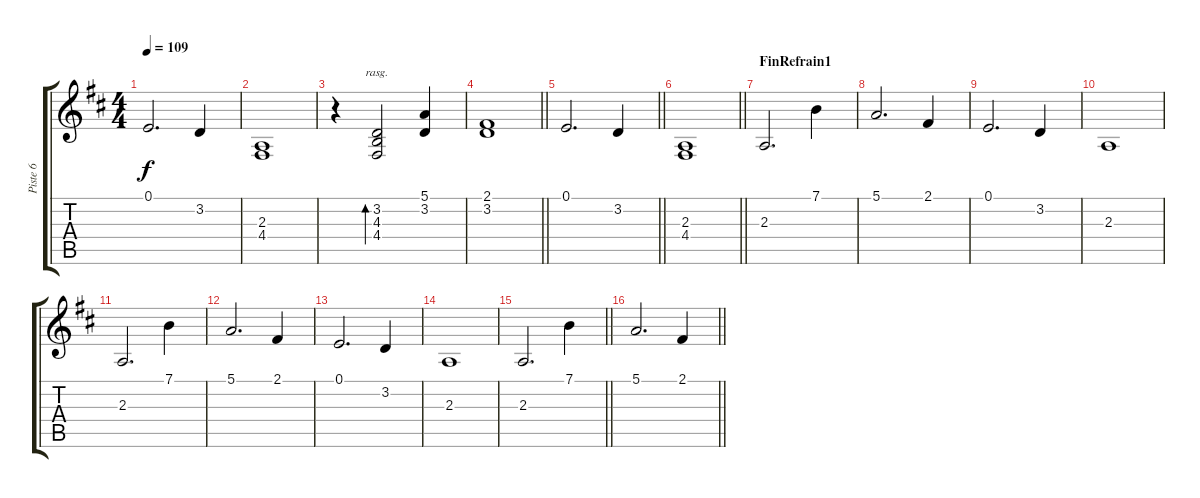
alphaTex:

\track ("Piste 6" "Piste 6") {instrument acousticgrandpiano}
\staff {score tabs}
\tuning (E4 B3 G3 D3 A2 E2) {hide}
\ts (4 4)
\tempo 109
\clef g2
\ks d
0.1.2{d dy f} 3.2.4 |
(2.3 4.4).1 |
r.4 (3.2 4.3 4.4).2{bd 480 rasg ii} (5.1 3.2).4 |
\barLineRight lightlight
(2.1 3.2).1 |
\barLineRight lightlight
0.1.2{d} 3.2.4 |
\barLineRight lightlight
(2.3 4.4).1 |
\section ("" "FinRefrain1")
2.3.2{d} 7.1.4 |
5.1.2{d} 2.1.4 |
0.1.2{d} 3.2.4 |
2.3.1 |
2.3.2{d} 7.1.4 |
5.1.2{d} 2.1.4 |
0.1.2{d} 3.2.4 |
2.3.1 |
\barLineRight lightlight
2.3.2{d} 7.1.4 |
\barLineRight lightlight
5.1.2{d} 2.1.4
